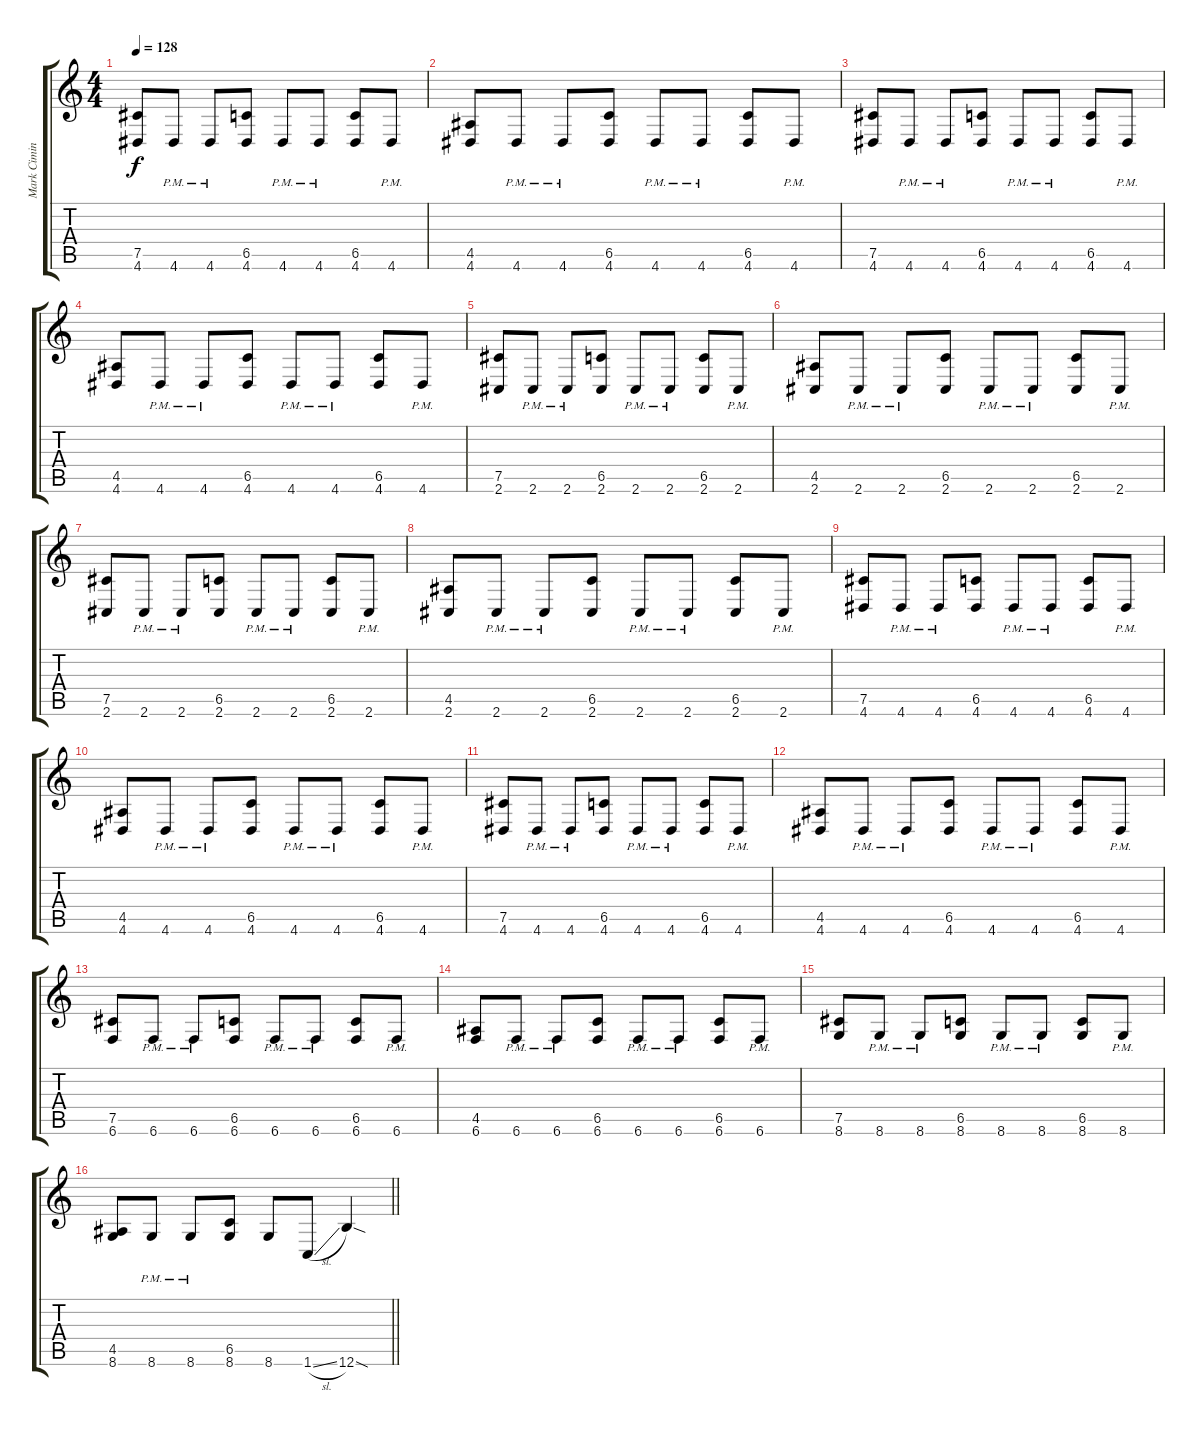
\track ("Mark Cimino" "Mark Cimin") {instrument distortionguitar}
\staff {score tabs}
\tuning (Eb4 B3 Gb3 B2 Gb2 B1) {hide}
\ts (4 4)
\tempo 128
\clef g2
\ks c
(7.5 4.6).8{dy f} 4.6{pm}.8 4.6{pm}.8 (6.5 4.6).8 4.6{pm}.8 4.6{pm}.8 (6.5 4.6).8 4.6{pm}.8 |
(4.5 4.6).8 4.6{pm}.8 4.6{pm}.8 (6.5 4.6).8 4.6{pm}.8 4.6{pm}.8 (6.5 4.6).8 4.6{pm}.8 |
(7.5 4.6).8 4.6{pm}.8 4.6{pm}.8 (6.5 4.6).8 4.6{pm}.8 4.6{pm}.8 (6.5 4.6).8 4.6{pm}.8 |
(4.5 4.6).8 4.6{pm}.8 4.6{pm}.8 (6.5 4.6).8 4.6{pm}.8 4.6{pm}.8 (6.5 4.6).8 4.6{pm}.8 |
(7.5 2.6).8 2.6{pm}.8 2.6{pm}.8 (6.5 2.6).8 2.6{pm}.8 2.6{pm}.8 (6.5 2.6).8 2.6{pm}.8 |
(4.5 2.6).8 2.6{pm}.8 2.6{pm}.8 (6.5 2.6).8 2.6{pm}.8 2.6{pm}.8 (6.5 2.6).8 2.6{pm}.8 |
(7.5 2.6).8 2.6{pm}.8 2.6{pm}.8 (6.5 2.6).8 2.6{pm}.8 2.6{pm}.8 (6.5 2.6).8 2.6{pm}.8 |
(4.5 2.6).8 2.6{pm}.8 2.6{pm}.8 (6.5 2.6).8 2.6{pm}.8 2.6{pm}.8 (6.5 2.6).8 2.6{pm}.8 |
(7.5 4.6).8 4.6{pm}.8 4.6{pm}.8 (6.5 4.6).8 4.6{pm}.8 4.6{pm}.8 (6.5 4.6).8 4.6{pm}.8 |
(4.5 4.6).8 4.6{pm}.8 4.6{pm}.8 (6.5 4.6).8 4.6{pm}.8 4.6{pm}.8 (6.5 4.6).8 4.6{pm}.8 |
(7.5 4.6).8 4.6{pm}.8 4.6{pm}.8 (6.5 4.6).8 4.6{pm}.8 4.6{pm}.8 (6.5 4.6).8 4.6{pm}.8 |
(4.5 4.6).8 4.6{pm}.8 4.6{pm}.8 (6.5 4.6).8 4.6{pm}.8 4.6{pm}.8 (6.5 4.6).8 4.6{pm}.8 |
(7.5 6.6).8 6.6{pm}.8 6.6{pm}.8 (6.5 6.6).8 6.6{pm}.8 6.6{pm}.8 (6.5 6.6).8 6.6{pm}.8 |
(4.5 6.6).8 6.6{pm}.8 6.6{pm}.8 (6.5 6.6).8 6.6{pm}.8 6.6{pm}.8 (6.5 6.6).8 6.6{pm}.8 |
(7.5 8.6).8 8.6{pm}.8 8.6{pm}.8 (6.5 8.6).8 8.6{pm}.8 8.6{pm}.8 (6.5 8.6).8 8.6{pm}.8 |
\barLineRight lightlight
(4.5 8.6).8 8.6{pm}.8 8.6{pm}.8 (6.5 8.6).8 8.6.8 1.6{sl}.8 12.6{sod}.4
